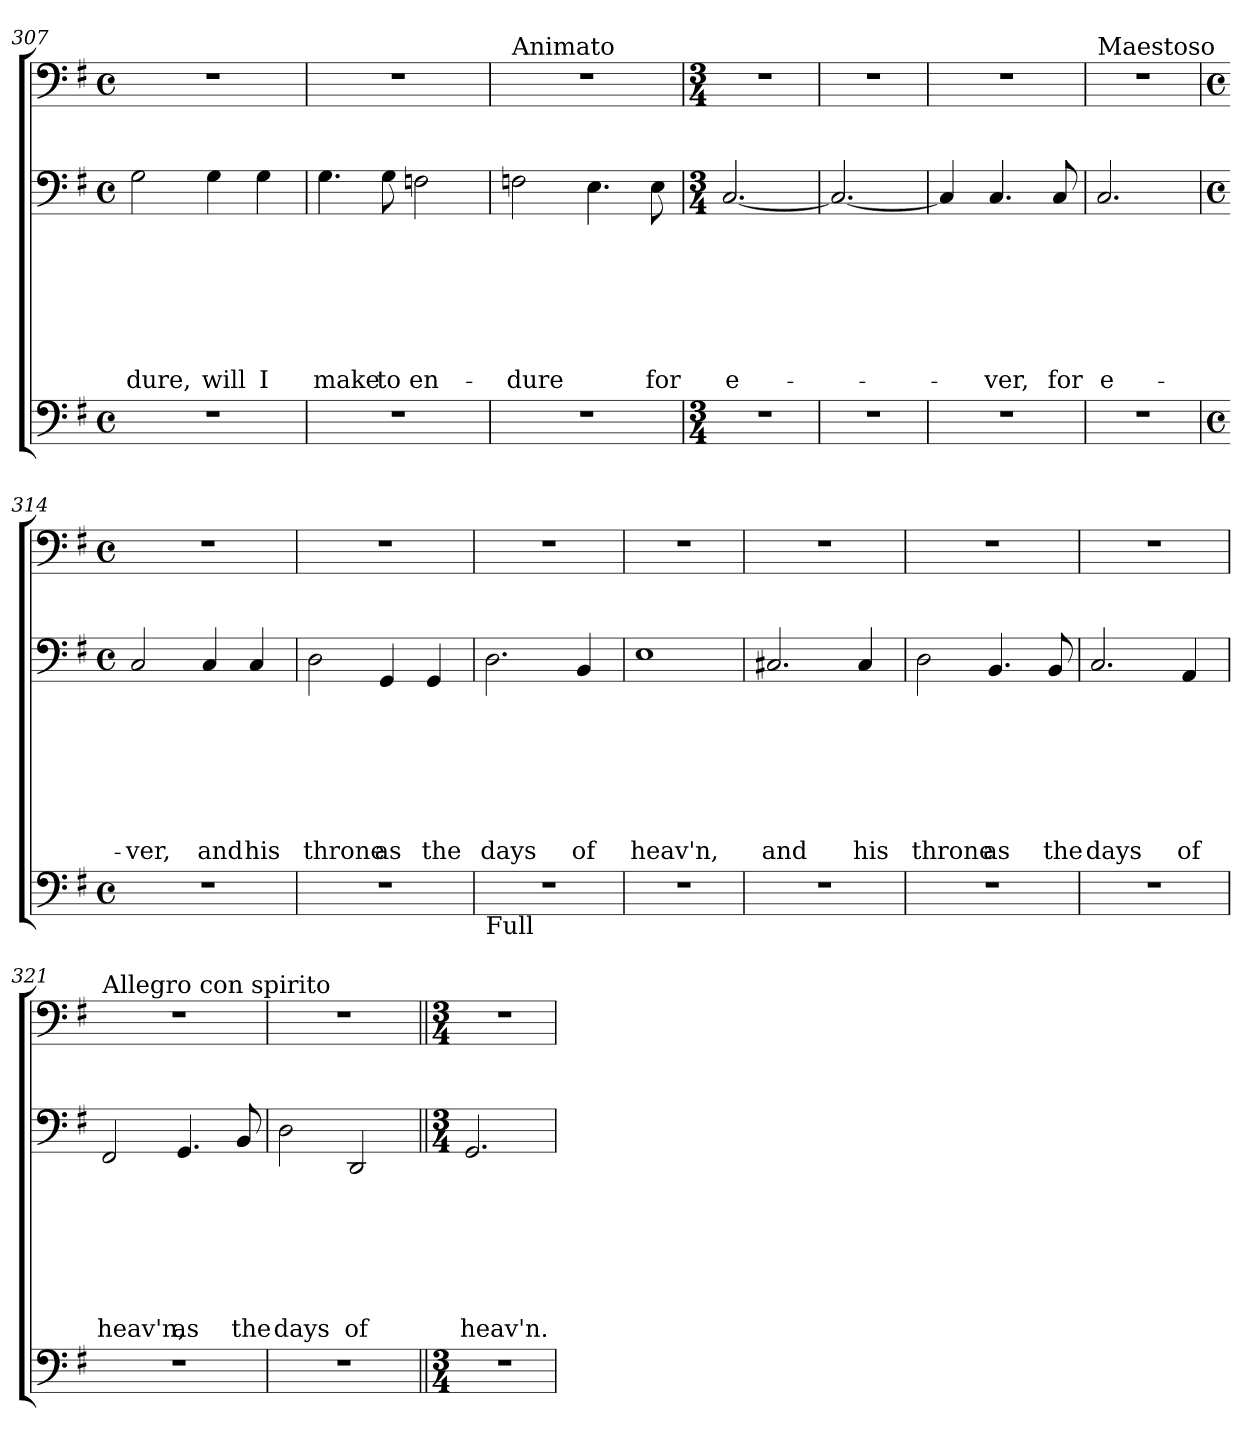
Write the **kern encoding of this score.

**kern	**kern	**text	**text	**text	**text	**text	**text	**text	**kern
*part3	*part2	*part2	*part2	*part2	*part2	*part2	*part2	*part2	*part1
*staff3	*staff2	*staff2	*staff2	*staff2	*staff2	*staff2	*staff2	*staff2	*staff1
!!LO:LB:g=z
*clefF4	*clefF4	*	*	*	*	*	*	*	*clefF4
*k[f#]	*k[f#]	*	*	*	*	*	*	*	*k[f#]
*G:	*G:	*	*	*	*	*	*	*	*G:
*M4/4	*M4/4	*	*	*	*	*	*	*	*M4/4
*met(c)	*met(c)	*	*	*	*	*	*	*	*met(c)
=307	=307	=307	=307	=307	=307	=307	=307	=307	=307
!	!	!	!	!	!	!	!	!LO:LY:b	!
1r	2G\	.	.	.	.	.	.	-dure,	1r
!	!	!	!	!	!	!	!	!LO:LY:b	!
.	4G\	.	.	.	.	.	.	will	.
!	!	!	!	!	!	!	!	!LO:LY:b	!
.	4G\	.	.	.	.	.	.	I	.
=308	=308	=308	=308	=308	=308	=308	=308	=308	=308
!	!	!	!	!	!	!	!	!LO:LY:b	!
1r	4.G\	.	.	.	.	.	.	make	1r
!	!	!	!	!	!	!	!	!LO:LY:b	!
.	8G\	.	.	.	.	.	.	to	.
!	!	!	!	!	!	!	!	!LO:LY:b	!
.	2Fn\	.	.	.	.	.	.	en-	.
=309	=309	=309	=309	=309	=309	=309	=309	=309	=309
!	!	!	!	!	!	!	!	!	!LO:TX:a:t=Animato
!	!	!	!	!	!	!	!	!LO:LY:b	!
1r	2Fn\	.	.	.	.	.	.	-dure	1r
.	4.E\	.	.	.	.	.	.	.	.
!	!	!	!	!	!	!	!	!LO:LY:b	!
.	8E\	.	.	.	.	.	.	for	.
=310	=310	=310	=310	=310	=310	=310	=310	=310	=310
*M3/4	*M3/4	*	*	*	*	*	*	*	*M3/4
!	!	!	!	!	!	!	!	!LO:LY:b	!
2.r	[2.C/	.	.	.	.	.	.	e-	2.r
=311	=311	=311	=311	=311	=311	=311	=311	=311	=311
2.r	2.C/_	.	.	.	.	.	.	.	2.r
=312	=312	=312	=312	=312	=312	=312	=312	=312	=312
2.r	4C/]	.	.	.	.	.	.	.	2.r
!	!	!	!	!	!	!	!	!LO:LY:b	!
.	4.C/	.	.	.	.	.	.	-ver,	.
!	!	!	!	!	!	!	!	!LO:LY:b	!
.	8C/	.	.	.	.	.	.	for	.
=313	=313	=313	=313	=313	=313	=313	=313	=313	=313
!	!	!	!	!	!	!	!	!	!LO:TX:a:t=Maestoso
!	!	!	!	!	!	!	!	!LO:LY:b	!
2.r	2.C/	.	.	.	.	.	.	e-	2.r
!!LO:LB:g=z
=314	=314	=314	=314	=314	=314	=314	=314	=314	=314
*M4/4	*M4/4	*	*	*	*	*	*	*	*M4/4
*met(c)	*met(c)	*	*	*	*	*	*	*	*met(c)
!	!	!	!	!	!	!	!	!LO:LY:b	!
1r	2C/	.	.	.	.	.	.	-ver,	1r
!	!	!	!	!	!	!	!	!LO:LY:b	!
.	4C/	.	.	.	.	.	.	and	.
!	!	!	!	!	!	!	!	!LO:LY:b	!
.	4C/	.	.	.	.	.	.	his	.
=315	=315	=315	=315	=315	=315	=315	=315	=315	=315
!	!	!	!	!	!	!	!	!LO:LY:b	!
1r	2D\	.	.	.	.	.	.	throne	1r
!	!	!	!	!	!	!	!	!LO:LY:b	!
.	4GG/	.	.	.	.	.	.	as	.
!	!	!	!	!	!	!	!	!LO:LY:b	!
.	4GG/	.	.	.	.	.	.	the	.
=316	=316	=316	=316	=316	=316	=316	=316	=316	=316
!LO:TX:b:t=Full	!	!	!	!	!	!	!	!	!
!	!	!	!	!	!	!	!	!LO:LY:b	!
1r	2.D\	.	.	.	.	.	.	days	1r
!	!	!	!	!	!	!	!	!LO:LY:b	!
.	4BB/	.	.	.	.	.	.	of	.
=317	=317	=317	=317	=317	=317	=317	=317	=317	=317
!	!	!	!	!	!	!	!	!LO:LY:b	!
1r	1E	.	.	.	.	.	.	heav'n,	1r
=318	=318	=318	=318	=318	=318	=318	=318	=318	=318
!	!	!	!	!	!	!	!	!LO:LY:b	!
1r	2.C#X/	.	.	.	.	.	.	and	1r
!	!	!	!	!	!	!	!	!LO:LY:b	!
.	4C#/	.	.	.	.	.	.	his	.
=319	=319	=319	=319	=319	=319	=319	=319	=319	=319
!	!	!	!	!	!	!	!	!LO:LY:b	!
1r	2D\	.	.	.	.	.	.	throne	1r
!	!	!	!	!	!	!	!	!LO:LY:b	!
.	4.BB/	.	.	.	.	.	.	as	.
!	!	!	!	!	!	!	!	!LO:LY:b	!
.	8BB/	.	.	.	.	.	.	the	.
=320	=320	=320	=320	=320	=320	=320	=320	=320	=320
!	!	!	!	!	!	!	!	!LO:LY:b	!
1r	2.C/	.	.	.	.	.	.	days	1r
!	!	!	!	!	!	!	!	!LO:LY:b	!
.	4AA/	.	.	.	.	.	.	of	.
!!LO:LB:g=z
=321	=321	=321	=321	=321	=321	=321	=321	=321	=321
!	!	!	!	!	!	!	!	!	!LO:TX:a:t=Allegro con spirito
!	!	!	!	!	!	!	!	!LO:LY:b	!
1r	2FF#/	.	.	.	.	.	.	heav'n,	1r
!	!	!	!	!	!	!	!	!LO:LY:b	!
.	4.GG/	.	.	.	.	.	.	as	.
!	!	!	!	!	!	!	!	!LO:LY:b	!
.	8BB/	.	.	.	.	.	.	the	.
=322	=322	=322	=322	=322	=322	=322	=322	=322	=322
!	!	!	!	!	!	!	!	!LO:LY:b	!
1r	2D\	.	.	.	.	.	.	days	1r
!	!	!	!	!	!	!	!	!LO:LY:b	!
.	2DD/	.	.	.	.	.	.	of	.
=323||	=323||	=323||	=323||	=323||	=323||	=323||	=323||	=323||	=323||
*M3/4	*M3/4	*	*	*	*	*	*	*	*M3/4
!	!	!	!	!	!	!	!	!LO:LY:b	!
2.r	2.GG/	.	.	.	.	.	.	heav'n.	2.r
=	=	=	=	=	=	=	=	=	=
*-	*-	*-	*-	*-	*-	*-	*-	*-	*-
